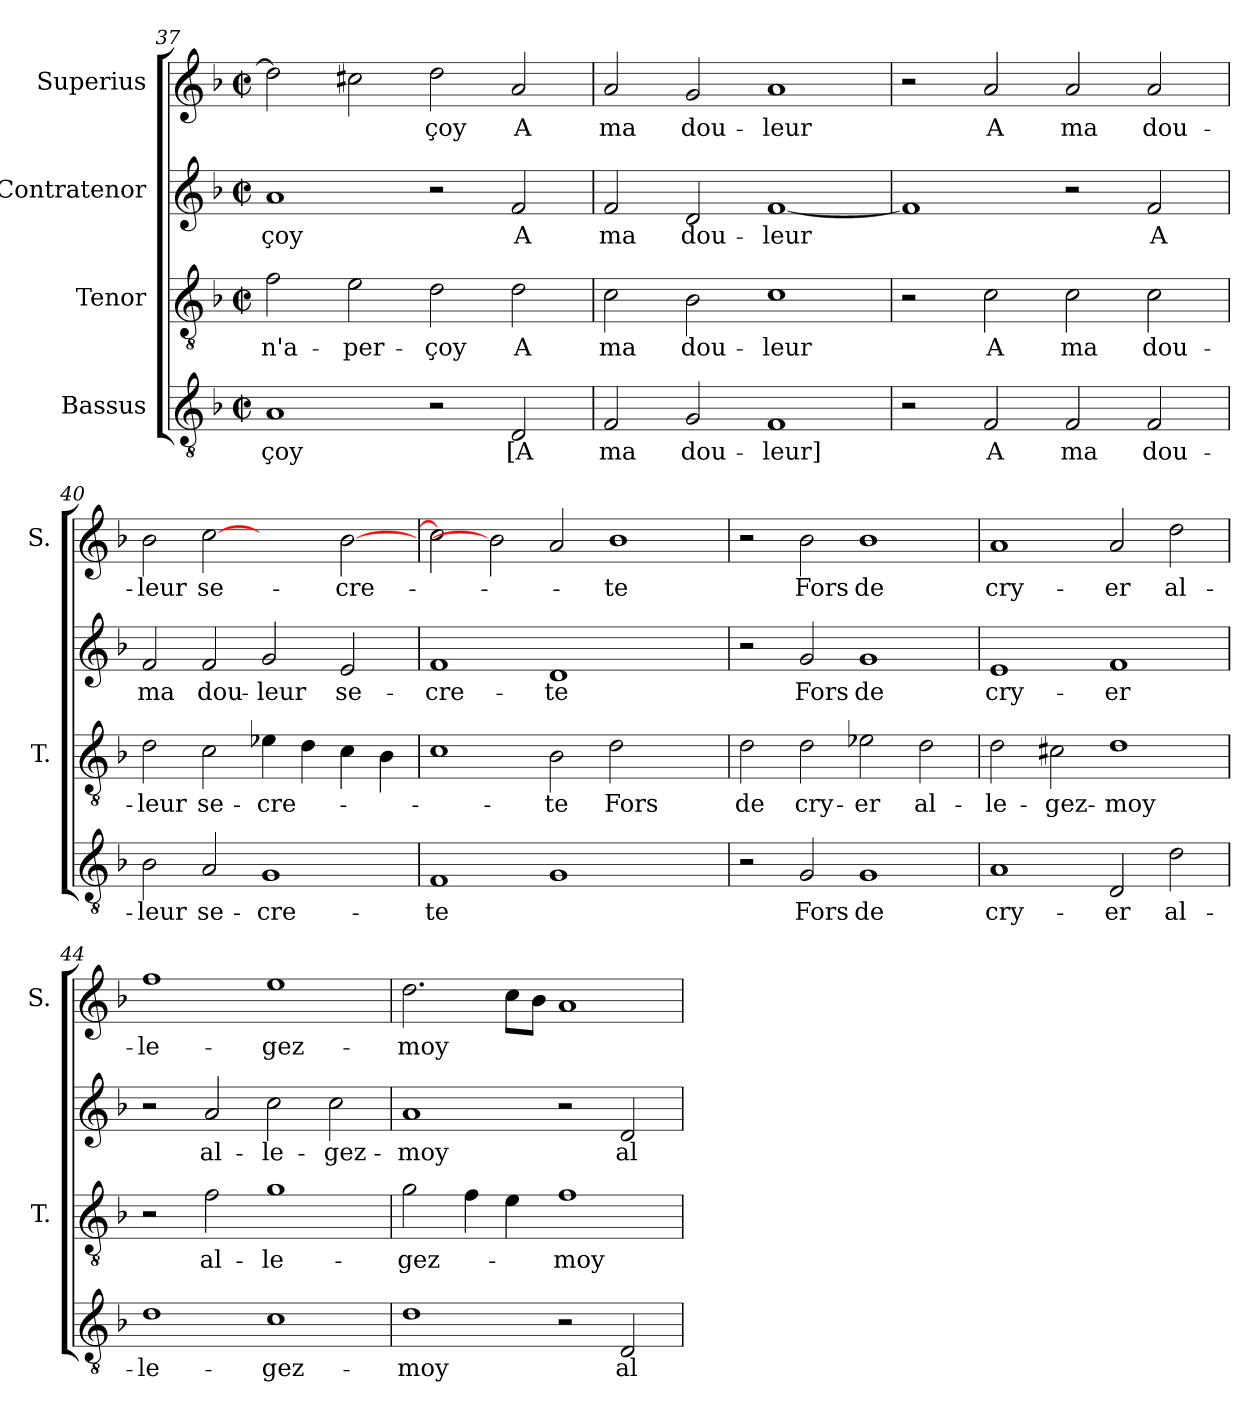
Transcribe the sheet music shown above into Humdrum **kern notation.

**kern	**text	**kern	**text	**kern	**text	**kern	**text
*part4	*part4	*part3	*part3	*part2	*part2	*part1	*part1
*staff4	*staff4	*staff3	*staff3	*staff2	*staff2	*staff1	*staff1
*I"Bassus	*	*I"Tenor	*	*I"Contratenor	*	*I"Superius	*
*	*	*I'T.	*	*	*	*I'S.	*
*clefGv2	*	*clefGv2	*	*clefG2	*	*clefG2	*
*k[b-]	*	*k[b-]	*	*k[b-]	*	*k[b-]	*
*F:	*	*F:	*	*F:	*	*F:	*
*M2/2	*	*M2/2	*	*M2/2	*	*M2/2	*
*met(c|)	*	*met(c|)	*	*met(c|)	*	*met(c|)	*
=37	=37	=37	=37	=37	=37	=37	=37
1A/	-çoy	2f\	n'a-	1a/	-çoy	2dd\]	.
.	.	2e\	-per-	.	.	2cc#X\	.
2r	.	2d\	-çoy	2r	.	2dd\	-çoy
2D/	[A	2d\	A	2f/	A	2a/	A
=38	=38	=38	=38	=38	=38	=38	=38
2F/	ma	2c\	ma	2f/	ma	2a/	ma
2G/	dou-	2B-\	dou-	2d/	dou-	2g/	dou-
1F/	-leur]	1c\	-leur	[1f/	-leur	1a/	-leur
=39	=39	=39	=39	=39	=39	=39	=39
2r	.	2r	.	1f/]	.	2r	.
2F/	A	2c\	A	.	.	2a/	A
2F/	ma	2c\	ma	2r	.	2a/	ma
2F/	dou-	2c\	dou-	2f/	A	2a/	dou-
=40	=40	=40	=40	=40	=40	=40	=40
2B-\	-leur	2d\	-leur	2f/	ma	2b-\	-leur
2A/	se-	2c\	se-	2f/	dou-	[2cc\	se-
1G/	-cre-	4e-X\	-cre-	2g/	-leur	2ryy	.
.	.	4d\	.	.	.	.	.
.	.	4c\	.	2e/	se-	[2b-\	-cre-
.	.	4B-\	.	.	.	.	.
!!LO:LB:g=z
=41	=41	=41	=41	=41	=41	=41	=41
1F/	-te	1c\	.	1f/	-cre-	2cc\]	.
.	.	.	.	.	.	2b-\]	.
1G/	.	2B-\	-te	1d/	-te	2a/	.
.	.	2d\	Fors	.	.	1b-\	-te
2ryy	.	2ryy	.	2ryy	.	.	.
=42	=42	=42	=42	=42	=42	=42	=42
2r	.	2d\	de	2r	.	2r	.
2G/	Fors	2d\	cry-	2g/	Fors	2b-\	Fors
1G/	de	2e-X\	-er	1g/	de	1b-\	de
.	.	2d\	al-	.	.	.	.
=43	=43	=43	=43	=43	=43	=43	=43
1A/	cry-	2d\	-le-	1e/	cry-	1a/	cry-
.	.	2c#X\	-gez-	.	.	.	.
2D/	-er	1d\	-moy	1f/	-er	2a/	-er
2d\	al-	.	.	.	.	2dd\	al-
=44	=44	=44	=44	=44	=44	=44	=44
1d\	-le-	2r	.	2r	.	1ff\	-le-
.	.	2f\	al-	2a/	al-	.	.
1c\	-gez-	1g\	-le-	2cc\	-le-	1ee\	-gez-
.	.	.	.	2cc\	-gez-	.	.
=45	=45	=45	=45	=45	=45	=45	=45
1d\	-moy	2g\	-gez-	1a/	-moy	2.dd\	-moy
.	.	4f\	.	.	.	.	.
.	.	4e\	.	.	.	8cc\L	.
.	.	.	.	.	.	8b-\J	.
2r	.	1f\	-moy	2r	.	1a/	.
2D/	al-	.	.	2d/	al-	.	.
=	=	=	=	=	=	=	=
*-	*-	*-	*-	*-	*-	*-	*-
